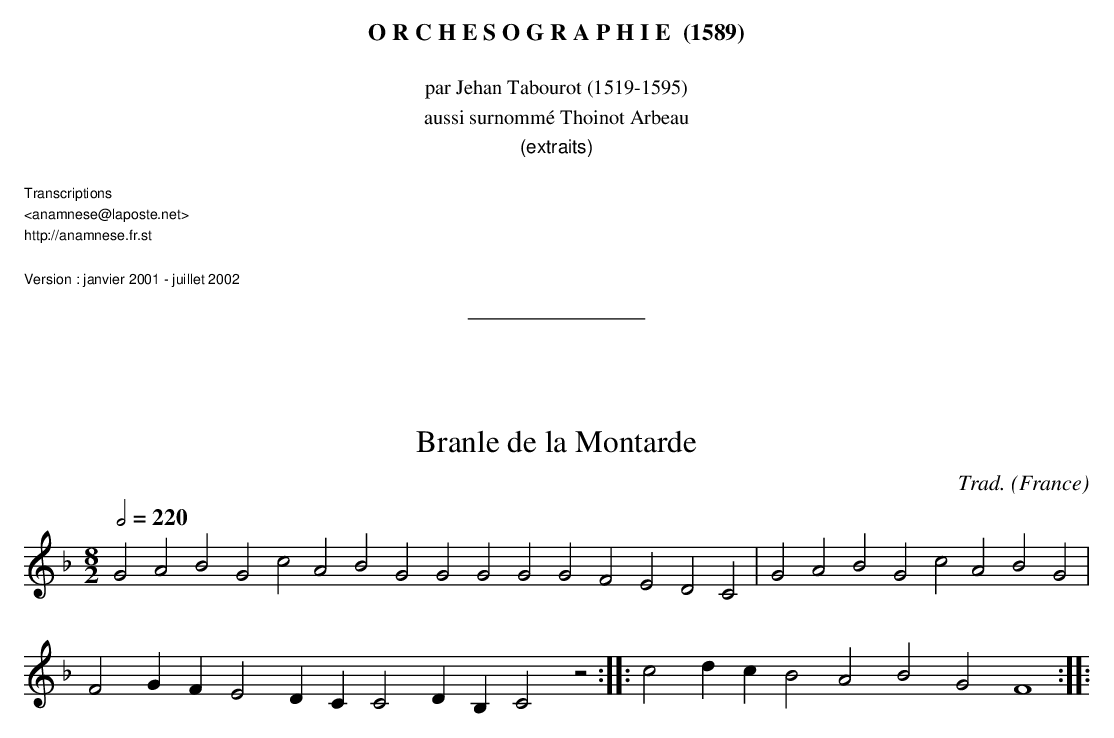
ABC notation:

X:1
T:Branle de la Montarde
C:Trad.
O:France
M:8/2
L:1/2
Q:1/2=220
K:F
GABG cABG GGGG FEDC | GABG cABG |
FG/F/ED/C/ C D/ B,/ C z :: c d/c/ BABGF2 ::
